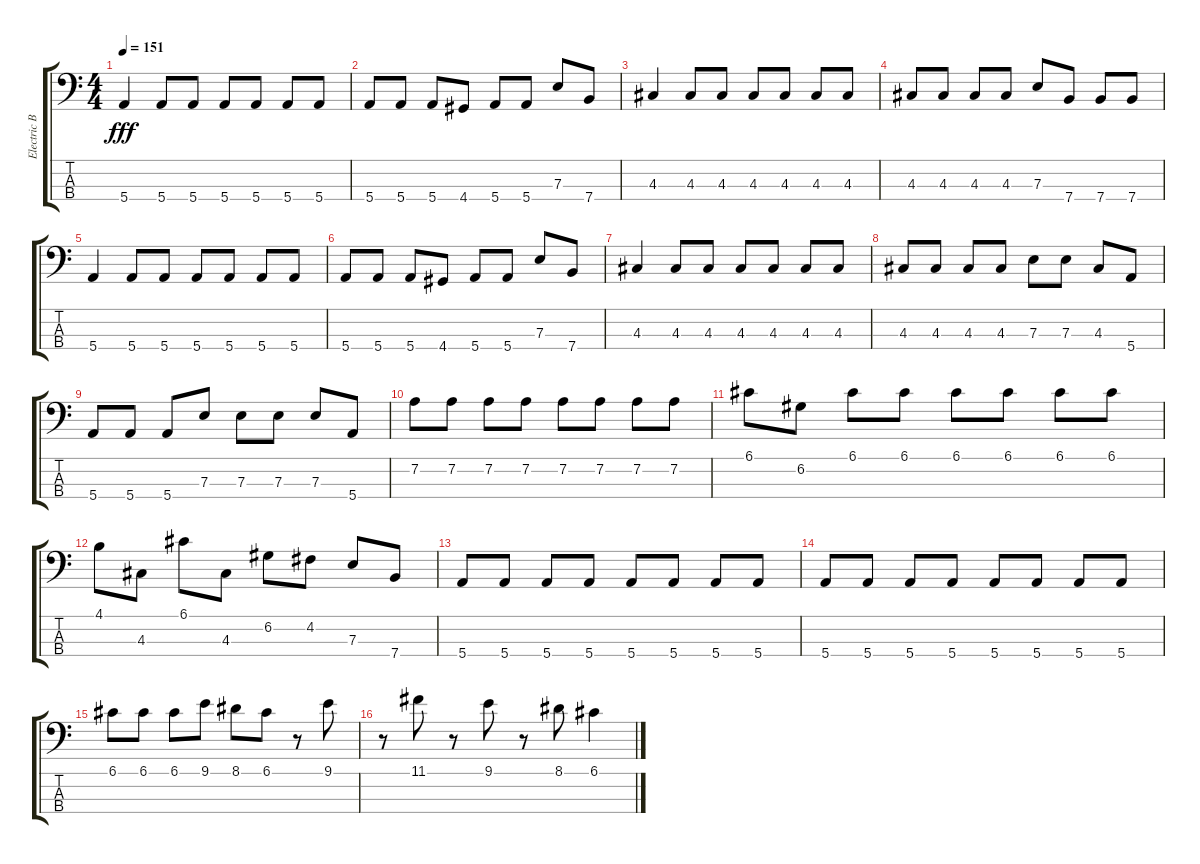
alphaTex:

\track ("Electric Bass" "Electric B") {instrument electricbassfinger}
\staff {score tabs}
\tuning (G2 D2 A1 E1) {hide}
\ts (4 4)
\tempo 151
\clef f4
\ks c
5.4.4{dy fff} 5.4.8 5.4.8 5.4.8 5.4.8 5.4.8 5.4.8 |
5.4.8 5.4.8 5.4.8 4.4.8 5.4.8 5.4.8 7.3.8 7.4.8 |
4.3.4 4.3.8 4.3.8 4.3.8 4.3.8 4.3.8 4.3.8 |
4.3.8 4.3.8 4.3.8 4.3.8 7.3.8 7.4.8 7.4.8 7.4.8 |
5.4.4 5.4.8 5.4.8 5.4.8 5.4.8 5.4.8 5.4.8 |
5.4.8 5.4.8 5.4.8 4.4.8 5.4.8 5.4.8 7.3.8 7.4.8 |
4.3.4 4.3.8 4.3.8 4.3.8 4.3.8 4.3.8 4.3.8 |
4.3.8 4.3.8 4.3.8 4.3.8 7.3.8 7.3.8 4.3.8 5.4.8 |
5.4.8 5.4.8 5.4.8 7.3.8 7.3.8 7.3.8 7.3.8 5.4.8 |
7.2.8 7.2.8 7.2.8 7.2.8 7.2.8 7.2.8 7.2.8 7.2.8 |
6.1.8 6.2.8 6.1.8 6.1.8 6.1.8 6.1.8 6.1.8 6.1.8 |
4.1.8 4.3.8 6.1.8 4.3.8 6.2.8 4.2.8 7.3.8 7.4.8 |
5.4.8 5.4.8 5.4.8 5.4.8 5.4.8 5.4.8 5.4.8 5.4.8 |
5.4.8 5.4.8 5.4.8 5.4.8 5.4.8 5.4.8 5.4.8 5.4.8 |
6.1.8 6.1.8 6.1.8 9.1.8 8.1.8 6.1.8 r.8 9.1.8 |
r.8 11.1.8 r.8 9.1.8 r.8 8.1.8 6.1.4
